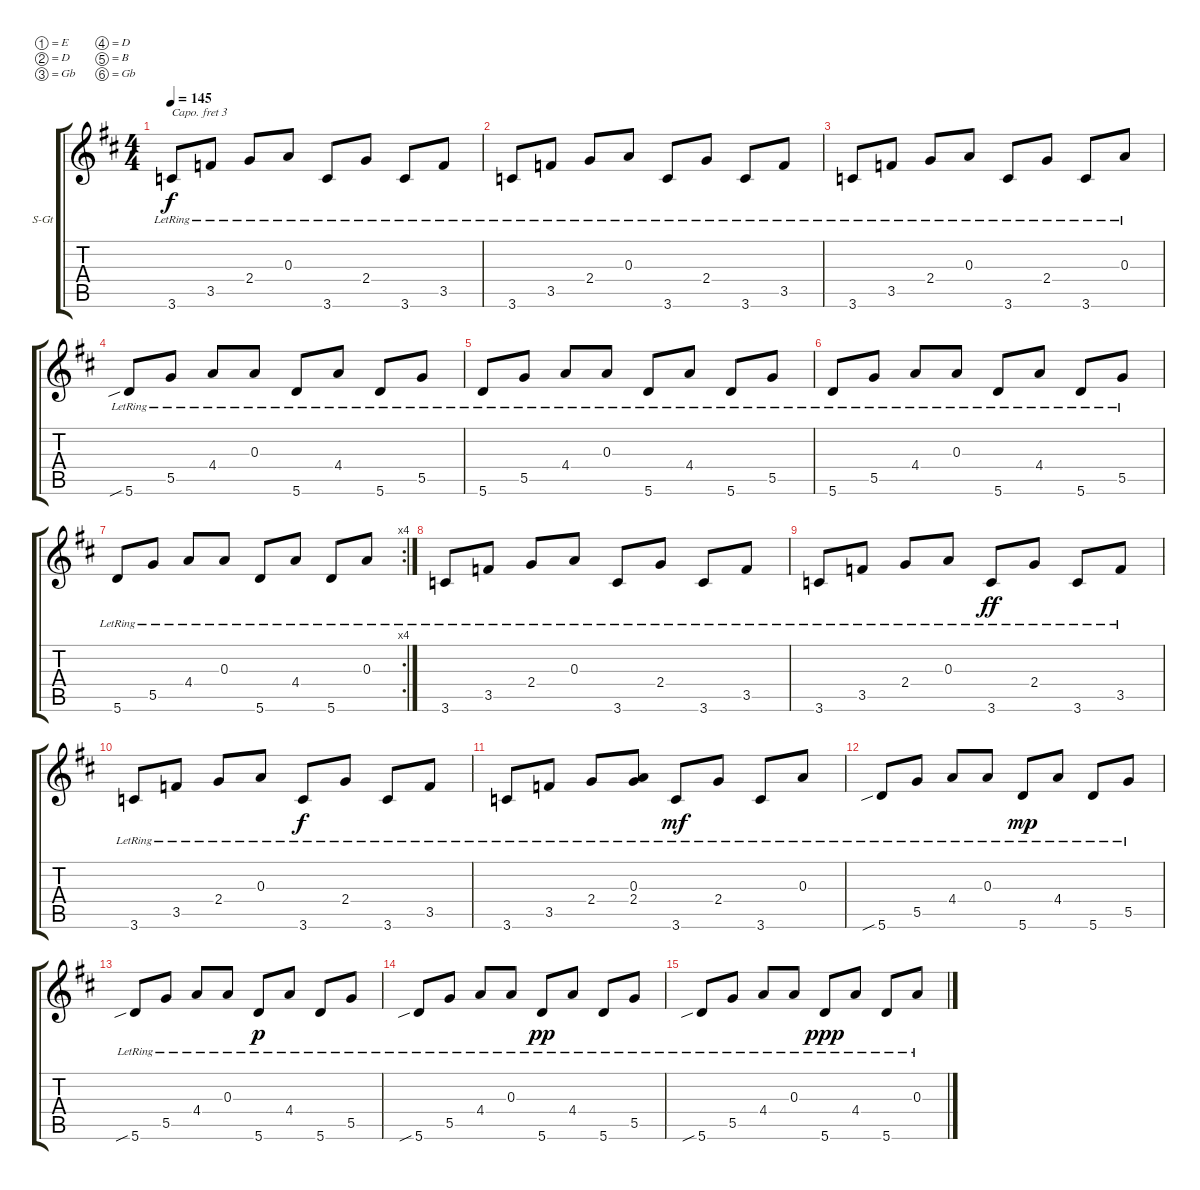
\bracketExtendMode groupsimilarinstruments
\firstSystemTrackNameOrientation horizontal
\otherSystemsTrackNameOrientation horizontal
\track ("Steel String Acoustic Guitar" "S-Gt") {instrument acousticguitarsteel}
\staff {score tabs}
\capo 3
\tuning (E4 D4 Gb3 D3 B2 Gb2)
\ts (4 4)
\tempo 145
\clef g2
\ks d
3.6{lr}.8{dy f} 3.5{lr}.8 2.4{lr}.8 0.3{lr}.8 3.6{lr}.8 2.4{lr}.8 3.6{lr}.8 3.5{lr}.8 |
3.6{lr}.8 3.5{lr}.8 2.4{lr}.8 0.3{lr}.8 3.6{lr}.8 2.4{lr}.8 3.6{lr}.8 3.5{lr}.8 |
3.6{lr}.8 3.5{lr}.8 2.4{lr}.8 0.3{lr}.8 3.6{lr}.8 2.4{lr}.8 3.6{lr}.8 0.3{lr}.8 |
5.6{sib lr}.8 5.5{lr}.8 4.4{lr}.8 0.3{lr}.8 5.6{lr}.8 4.4{lr}.8 5.6{lr}.8 5.5{lr}.8 |
5.6{lr}.8 5.5{lr}.8 4.4{lr}.8 0.3{lr}.8 5.6{lr}.8 4.4{lr}.8 5.6{lr}.8 5.5{lr}.8 |
5.6{lr}.8 5.5{lr}.8 4.4{lr}.8 0.3{lr}.8 5.6{lr}.8 4.4{lr}.8 5.6{lr}.8 5.5{lr}.8 |
\rc 4
5.6{lr}.8 5.5{lr}.8 4.4{lr}.8 0.3{lr}.8 5.6{lr}.8 4.4{lr}.8 5.6{lr}.8 0.3{lr}.8 |
3.6{lr}.8 3.5{lr}.8 2.4{lr}.8 0.3{lr}.8 3.6{lr}.8 2.4{lr}.8 3.6{lr}.8 3.5{lr}.8 |
3.6{lr}.8 3.5{lr}.8 2.4{lr}.8 0.3{lr}.8 3.6{lr}.8{dy ff} 2.4{lr}.8 3.6{lr}.8 3.5{lr}.8 |
3.6{lr}.8 3.5{lr}.8 2.4{lr}.8 0.3{lr}.8 3.6{lr}.8{dy f} 2.4{lr}.8 3.6{lr}.8 3.5{lr}.8 |
3.6{lr}.8 3.5{lr}.8 2.4{lr}.8 (0.3{lr} 2.4{lr}).8 3.6{lr}.8{dy mf} 2.4{lr}.8 3.6{lr}.8 0.3{lr}.8 |
5.6{sib lr}.8 5.5{lr}.8 4.4{lr}.8 0.3{lr}.8 5.6{lr}.8{dy mp} 4.4{lr}.8 5.6{lr}.8 5.5{lr}.8 |
5.6{sib lr}.8 5.5{lr}.8 4.4{lr}.8 0.3{lr}.8 5.6{lr}.8{dy p} 4.4{lr}.8 5.6{lr}.8 5.5{lr}.8 |
5.6{sib lr}.8 5.5{lr}.8 4.4{lr}.8 0.3{lr}.8 5.6{lr}.8{dy pp} 4.4{lr}.8 5.6{lr}.8 5.5{lr}.8 |
5.6{sib lr}.8 5.5{lr}.8 4.4{lr}.8 0.3{lr}.8 5.6{lr}.8{dy ppp} 4.4{lr}.8 5.6{lr}.8 0.3{lr}.8
